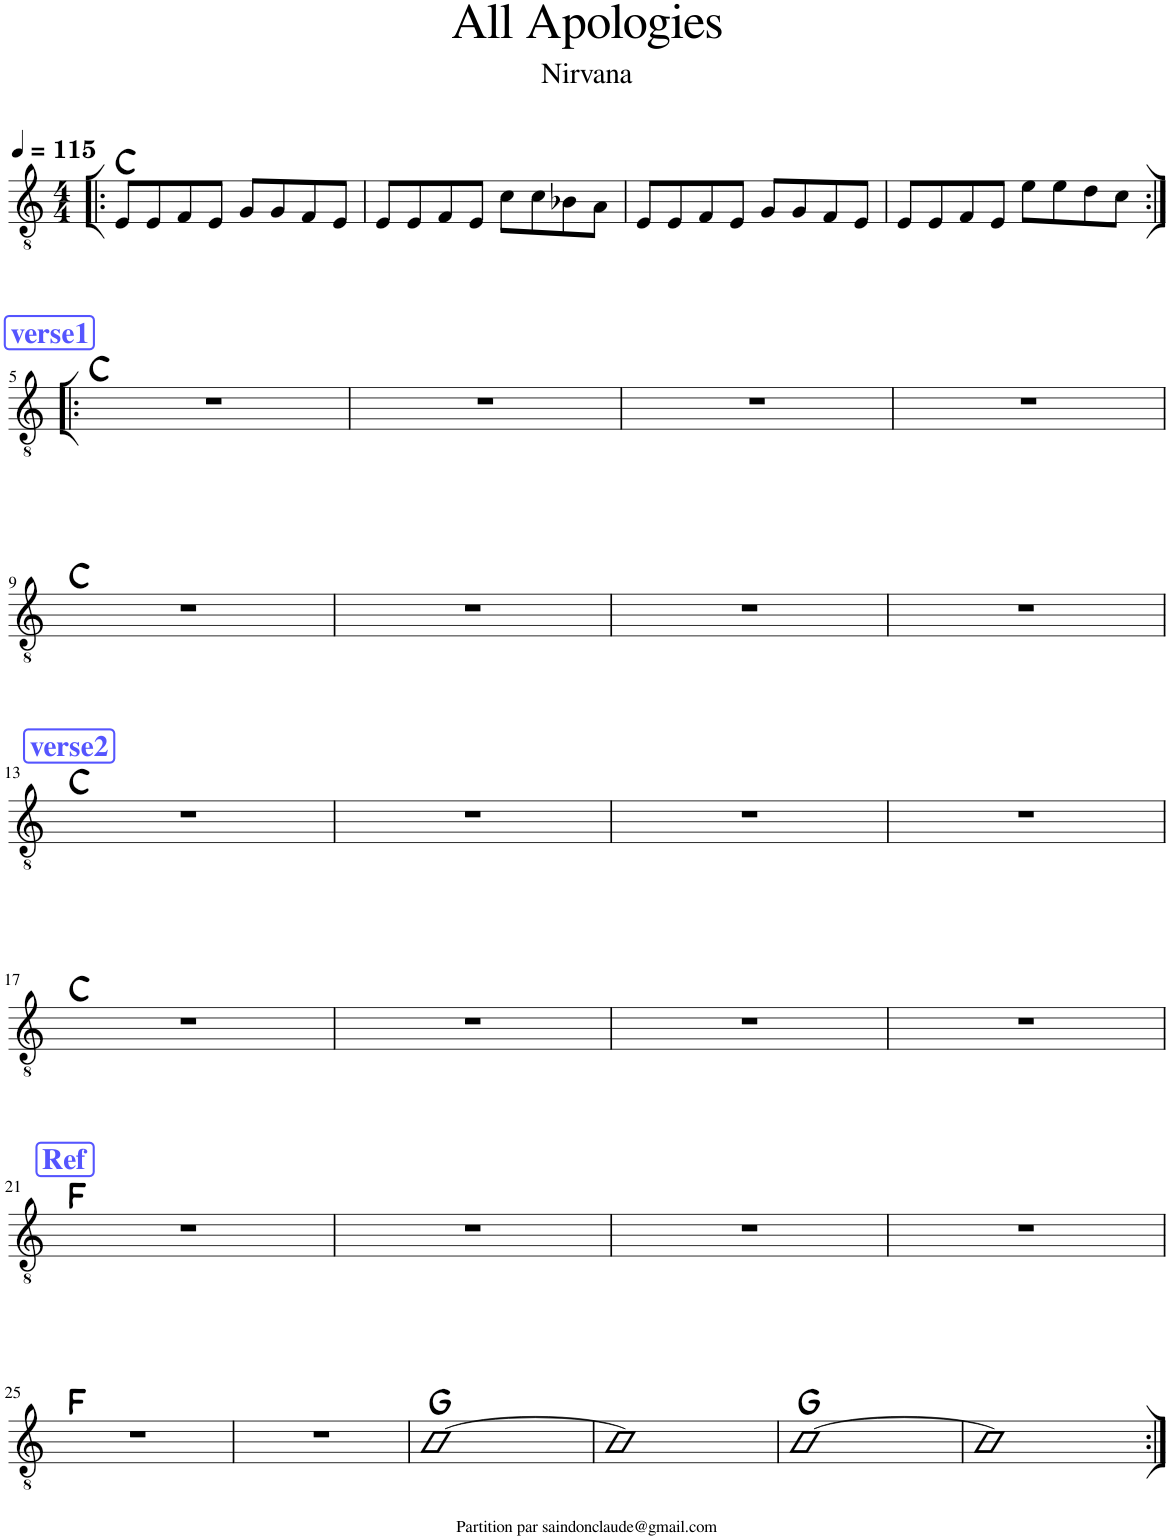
**kern	**harte
*part1	*part1
*staff1	*
*I"Classical Guitar	*
*I'Guit.	*
*clefGv2	*
*k[]	*
*M4/4	*
*MM115	*
=1!|:	=1!|:
8E/L	C:maj
8E/	.
8F/	.
8E/J	.
8G/L	.
8G/	.
8F/	.
8E/J	.
=2	=2
8E/L	.
8E/	.
8F/	.
8E/J	.
8c\L	.
8c\	.
8B-X\	.
8A\J	.
=3	=3
8E/L	.
8E/	.
8F/	.
8E/J	.
8G/L	.
8G/	.
8F/	.
8E/J	.
=4	=4
8E/L	.
8E/	.
8F/	.
8E/J	.
8e\L	.
8e\	.
8d\	.
8c\J	.
!!LO:LB:g=z
!!LO:REH:place=s1:a:B:cj:color=#5555FF:fs=14:t=verse1
=5:|!|:	=5:|!|:
1r	C:maj
=6	=6
1r	.
=7	=7
1r	.
=8	=8
1r	.
!!LO:LB:g=z
=9	=9
1r	C:maj
=10	=10
1r	.
=11	=11
1r	.
=12	=12
1r	.
!!LO:LB:g=z
!!LO:REH:place=s1:a:B:cj:color=#5555FF:fs=14:t=verse2
=13	=13
1r	C:maj
=14	=14
1r	.
=15	=15
1r	.
=16	=16
1r	.
!!LO:LB:g=z
=17	=17
1r	C:maj
=18	=18
1r	.
=19	=19
1r	.
=20	=20
1r	.
!!LO:LB:g=z
!!LO:REH:place=s1:a:B:cj:color=#5555FF:fs=14:t=Ref
=21	=21
1r	F:maj
=22	=22
1r	.
=23	=23
1r	.
=24	=24
1r	.
!!LO:LB:g=z
=25	=25
1r	F:maj
=26	=26
1r	.
=27	=27
[1G	G:maj
=28	=28
1G]	.
=29	=29
[1G	G:maj
=30	=30
1G]	.
=:|!	=:|!
*-	*-
